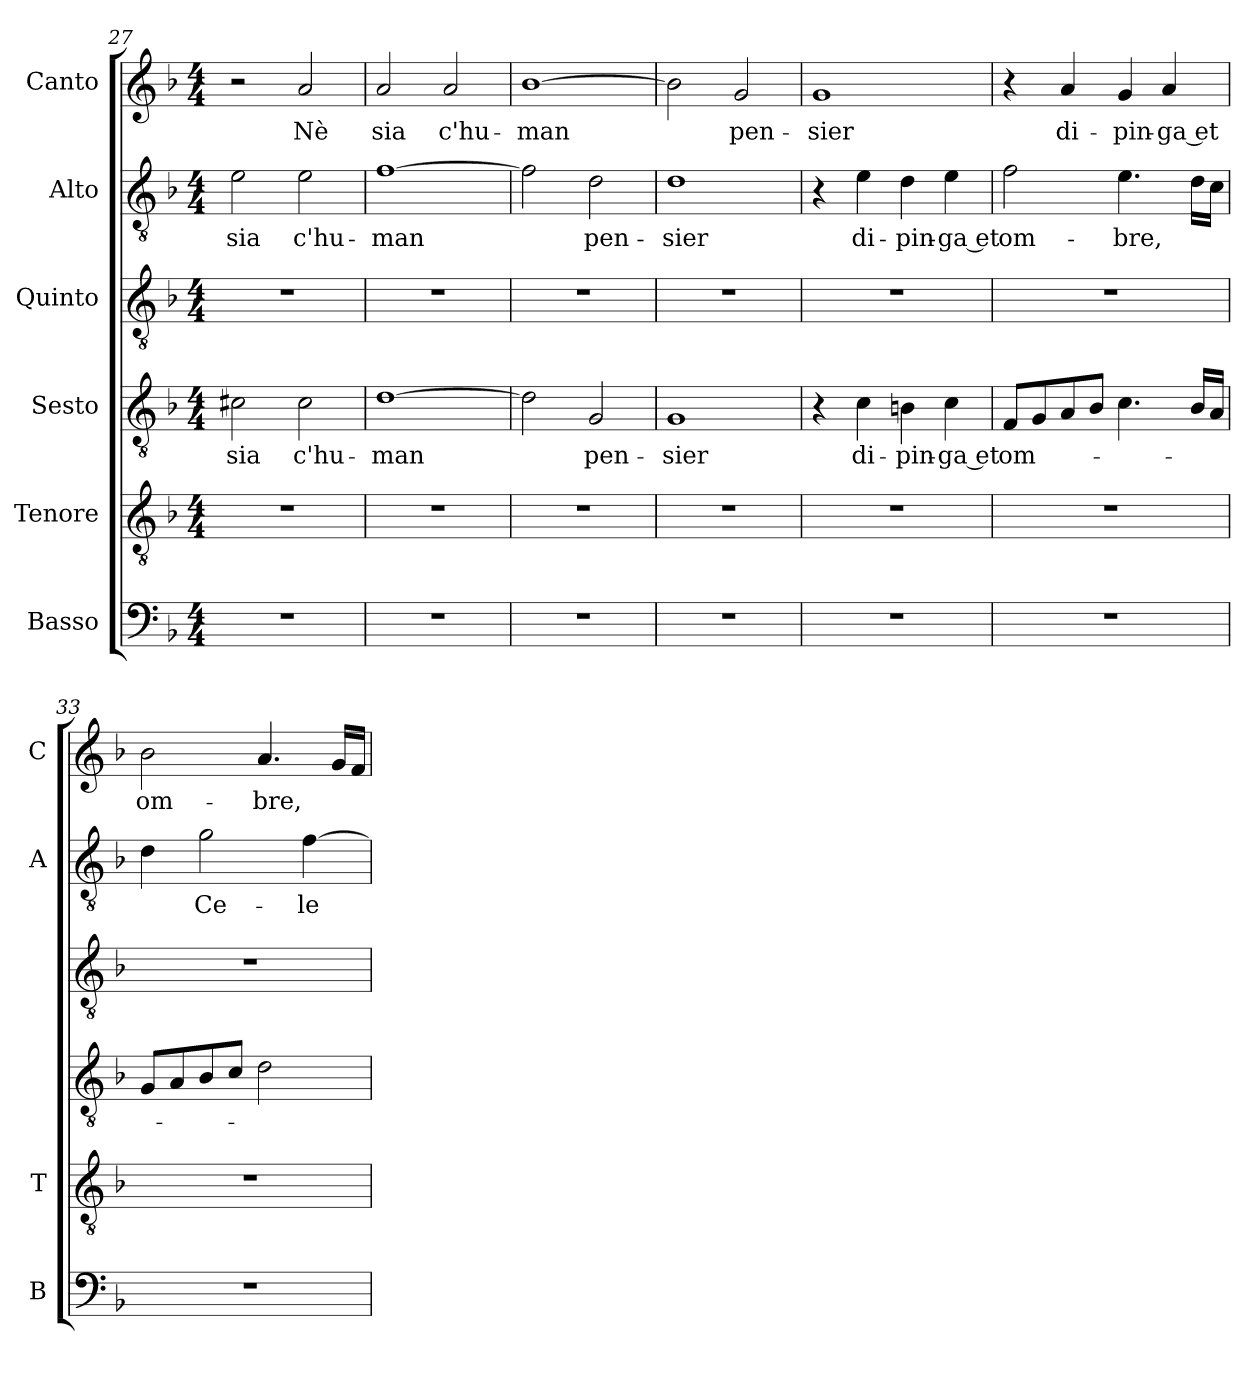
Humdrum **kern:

**kern	**kern	**kern	**text	**kern	**kern	**text	**kern	**text
*part6	*part5	*part4	*part4	*part3	*part2	*part2	*part1	*part1
*staff6	*staff5	*staff4	*staff4	*staff3	*staff2	*staff2	*staff1	*staff1
*I"Basso	*I"Tenore	*I"Sesto	*	*I"Quinto	*I"Alto	*	*I"Canto	*
*I'B	*I'T	*	*	*	*I'A	*	*I'C	*
*clefF4	*clefGv2	*clefGv2	*	*clefGv2	*clefGv2	*	*clefG2	*
*k[b-]	*k[b-]	*k[b-]	*	*k[b-]	*k[b-]	*	*k[b-]	*
*F:	*F:	*F:	*	*F:	*F:	*	*F:	*
*M4/4	*M4/4	*M4/4	*	*M4/4	*M4/4	*	*M4/4	*
=27	=27	=27	=27	=27	=27	=27	=27	=27
!	!	!	!LO:LY:b	!	!	!	!	!
!	!	!	!	!	!	!LO:LY:b	!	!
1r	1r	2c#X\	sia	1r	2e\	sia	2r	.
!	!	!	!LO:LY:b	!	!	!	!	!
!	!	!	!	!	!	!LO:LY:b	!	!
!	!	!	!	!	!	!	!	!LO:LY:b
.	.	2c#\	c'hu-	.	2e\	c'hu-	2a/	Nè
=28	=28	=28	=28	=28	=28	=28	=28	=28
!	!	!	!LO:LY:b	!	!	!	!	!
!	!	!	!	!	!	!LO:LY:b	!	!
!	!	!	!	!	!	!	!	!LO:LY:b
1r	1r	[1d	-man	1r	[1f	-man	2a/	sia
!	!	!	!	!	!	!	!	!LO:LY:b
.	.	.	.	.	.	.	2a/	c'hu-
=29	=29	=29	=29	=29	=29	=29	=29	=29
!	!	!	!	!	!	!	!	!LO:LY:b
1r	1r	2d\]	.	1r	2f\]	.	[1b-	-man
!	!	!	!LO:LY:b	!	!	!	!	!
!	!	!	!	!	!	!LO:LY:b	!	!
.	.	2G/	pen-	.	2d\	pen-	.	.
=30	=30	=30	=30	=30	=30	=30	=30	=30
!	!	!	!LO:LY:b	!	!	!	!	!
!	!	!	!	!	!	!LO:LY:b	!	!
1r	1r	1G	-sier	1r	1d	-sier	2b-\]	.
!	!	!	!	!	!	!	!	!LO:LY:b
.	.	.	.	.	.	.	2g/	pen-
=31	=31	=31	=31	=31	=31	=31	=31	=31
!	!	!	!	!	!	!	!	!LO:LY:b
1r	1r	4r	.	1r	4r	.	1g	-sier
!	!	!	!LO:LY:b	!	!	!	!	!
!	!	!	!	!	!	!LO:LY:b	!	!
.	.	4c\	di-	.	4e\	di-	.	.
!	!	!	!LO:LY:b	!	!	!	!	!
!	!	!	!	!	!	!LO:LY:b	!	!
.	.	4Bn\	-pin-	.	4d\	-pin-	.	.
!	!	!	!LO:LY:b	!	!	!	!	!
!	!	!	!	!	!	!LO:LY:b	!	!
.	.	4c\	-ga et	.	4e\	-ga et	.	.
=32	=32	=32	=32	=32	=32	=32	=32	=32
!	!	!	!LO:LY:b	!	!	!	!	!
!	!	!	!	!	!	!LO:LY:b	!	!
1r	1r	8F/L	om-	1r	2f\	om-	4r	.
.	.	8G/	.	.	.	.	.	.
!	!	!	!	!	!	!	!	!LO:LY:b
.	.	8A/	.	.	.	.	4a/	di-
.	.	8B-/J	.	.	.	.	.	.
!	!	!	!	!	!	!LO:LY:b	!	!
!	!	!	!	!	!	!	!	!LO:LY:b
.	.	4.c\	.	.	4.e\	-bre,	4g/	-pin-
!	!	!	!	!	!	!	!	!LO:LY:b
.	.	.	.	.	.	.	4a/	-ga et
.	.	16B-/LL	.	.	16d\LL	.	.	.
.	.	16A/JJ	.	.	16c\JJ	.	.	.
=33	=33	=33	=33	=33	=33	=33	=33	=33
!	!	!	!	!	!	!	!	!LO:LY:b
1r	1r	8G/L	.	1r	4d\	.	2b-\	om-
.	.	8A/	.	.	.	.	.	.
!	!	!	!	!	!	!LO:LY:b	!	!
.	.	8B-/	.	.	2g\	Ce-	.	.
.	.	8c/J	.	.	.	.	.	.
!	!	!	!	!	!	!	!	!LO:LY:b
.	.	2d\	.	.	.	.	4.a/	-bre,
!	!	!	!	!	!	!LO:LY:b	!	!
.	.	.	.	.	[4f\	-le-	.	.
.	.	.	.	.	.	.	16g/LL	.
.	.	.	.	.	.	.	16f/JJ	.
=	=	=	=	=	=	=	=	=
*-	*-	*-	*-	*-	*-	*-	*-	*-
